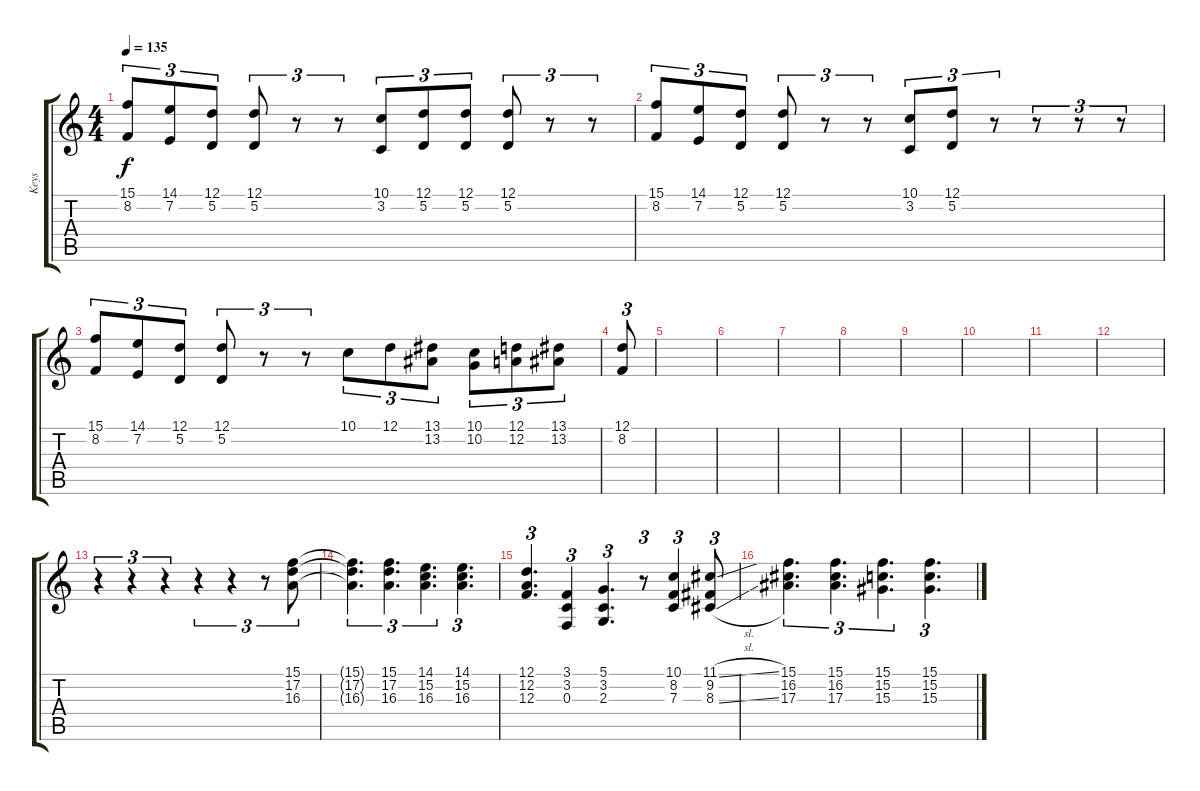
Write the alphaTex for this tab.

\track ("Keys" "Keys") {instrument stringensemble1}
\staff {score tabs}
\tuning (D4 A3 F3 C3 G2 D2) {hide}
\ts (4 4)
\tempo 135
\clef g2
\ks c
(15.1 8.2).8{tu (3 2) dy f} (14.1 7.2).8{tu (3 2)} (12.1 5.2).8{tu (3 2)} (12.1 5.2).8{tu (3 2)} r.8{tu (3 2)} r.8{tu (3 2)} (10.1 3.2).8{tu (3 2)} (12.1 5.2).8{tu (3 2)} (12.1 5.2).8{tu (3 2)} (12.1 5.2).8{tu (3 2)} r.8{tu (3 2)} r.8{tu (3 2)} |
(15.1 8.2).8{tu (3 2)} (14.1 7.2).8{tu (3 2)} (12.1 5.2).8{tu (3 2)} (12.1 5.2).8{tu (3 2)} r.8{tu (3 2)} r.8{tu (3 2)} (10.1 3.2).8{tu (3 2)} (12.1 5.2).8{tu (3 2)} r.8{tu (3 2)} r.8{tu (3 2)} r.8{tu (3 2)} r.8{tu (3 2)} |
(15.1 8.2).8{tu (3 2)} (14.1 7.2).8{tu (3 2)} (12.1 5.2).8{tu (3 2)} (12.1 5.2).8{tu (3 2)} r.8{tu (3 2)} r.8{tu (3 2)} 10.1.8{tu (3 2)} 12.1.8{tu (3 2)} (13.1 13.2).8{tu (3 2) instrument lead1square} (10.1 10.2).8{tu (3 2)} (12.1 12.2).8{tu (3 2)} (13.1 13.2).8{tu (3 2)} |
(12.1 8.2).8{tu (3 2)} |
|
|
|
|
|
|
|
|
r.4{tu (3 2)} r.4{tu (3 2)} r.4{tu (3 2)} r.4{tu (3 2)} r.4{tu (3 2)} r.8{tu (3 2)} (15.1 17.2 16.3).8{tu (3 2) instrument stringensemble1} |
(15.1{t} 17.2{t} 16.3{t}).4{d tu (3 2)} (15.1 17.2 16.3).4{d tu (3 2)} (14.1 15.2 16.3).4{d tu (3 2)} (14.1 15.2 16.3).4{d tu (3 2)} |
(12.1 12.2 12.3).4{d tu (3 2)} (3.1 3.2 0.3).4{tu (3 2)} (5.1 3.2 2.3).4{d tu (3 2)} r.8{tu (3 2)} (10.1 8.2 7.3).4{tu (3 2)} (11.1{sl} 9.2 8.3{sl}).8{tu (3 2)} |
(15.1 16.2 17.3).4{d tu (3 2)} (15.1 16.2 17.3).4{d tu (3 2)} (15.1 15.2 15.3).4{d tu (3 2)} (15.1 15.2 15.3).4{d tu (3 2)}
